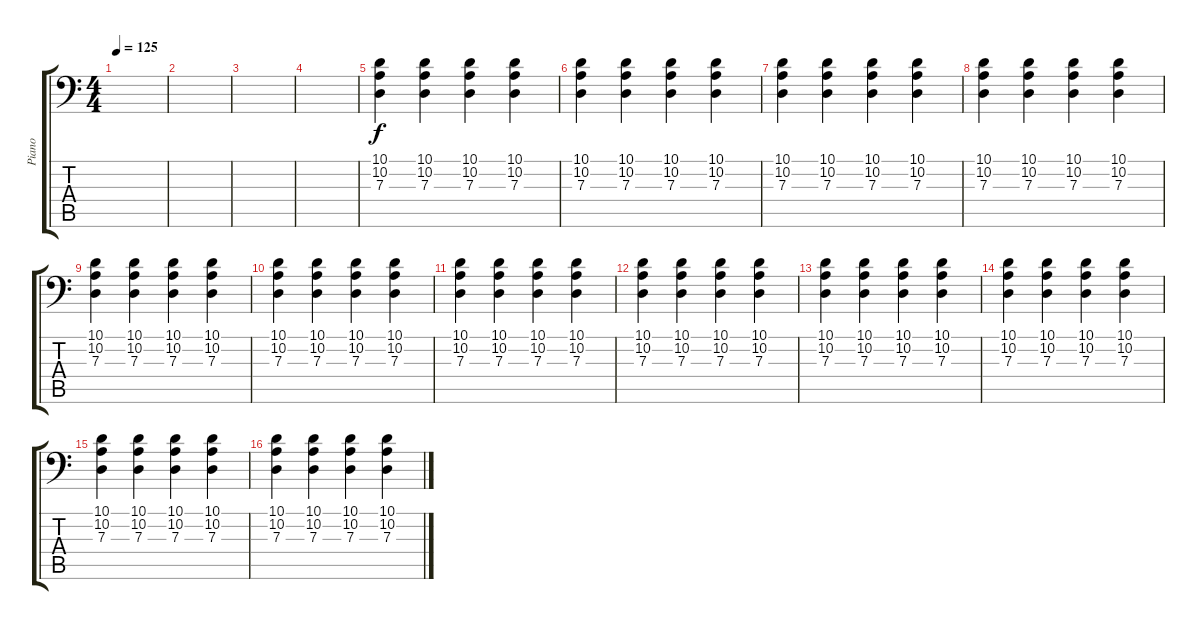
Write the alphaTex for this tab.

\track ("Piano" "Piano") {instrument acousticgrandpiano}
\staff {score tabs}
\tuning (E3 B2 G2 D2 A1 E1) {hide}
\ts (4 4)
\tempo 125
\clef f4
\ks c
|
|
|
|
(10.1 10.2 7.3).4 (10.1 10.2 7.3).4 (10.1 10.2 7.3).4 (10.1 10.2 7.3).4 |
(10.1 10.2 7.3).4 (10.1 10.2 7.3).4 (10.1 10.2 7.3).4 (10.1 10.2 7.3).4 |
(10.1 10.2 7.3).4 (10.1 10.2 7.3).4 (10.1 10.2 7.3).4 (10.1 10.2 7.3).4 |
(10.1 10.2 7.3).4 (10.1 10.2 7.3).4 (10.1 10.2 7.3).4 (10.1 10.2 7.3).4 |
(10.1 10.2 7.3).4 (10.1 10.2 7.3).4 (10.1 10.2 7.3).4 (10.1 10.2 7.3).4 |
(10.1 10.2 7.3).4 (10.1 10.2 7.3).4 (10.1 10.2 7.3).4 (10.1 10.2 7.3).4 |
(10.1 10.2 7.3).4 (10.1 10.2 7.3).4 (10.1 10.2 7.3).4 (10.1 10.2 7.3).4 |
(10.1 10.2 7.3).4 (10.1 10.2 7.3).4 (10.1 10.2 7.3).4 (10.1 10.2 7.3).4 |
(10.1 10.2 7.3).4 (10.1 10.2 7.3).4 (10.1 10.2 7.3).4 (10.1 10.2 7.3).4 |
(10.1 10.2 7.3).4 (10.1 10.2 7.3).4 (10.1 10.2 7.3).4 (10.1 10.2 7.3).4 |
(10.1 10.2 7.3).4 (10.1 10.2 7.3).4 (10.1 10.2 7.3).4 (10.1 10.2 7.3).4 |
(10.1 10.2 7.3).4 (10.1 10.2 7.3).4 (10.1 10.2 7.3).4 (10.1 10.2 7.3).4
